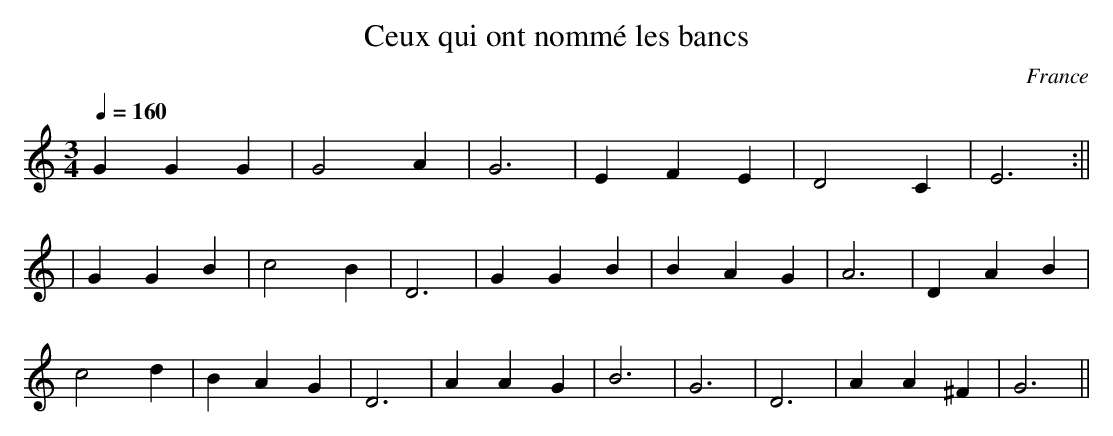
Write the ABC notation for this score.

X:1
T:Ceux qui ont nommé les bancs
O:France
M:3/4
L:1/4
Q:1/4=160
K:C
GGG|G2A|G3|EFE|D2C|E3:||
|GGB|c2B|D3|GGB|BAG|A3|DAB|
c2d|BAG|D3|AAG|B3|G3|D3|AA^F|G3||
